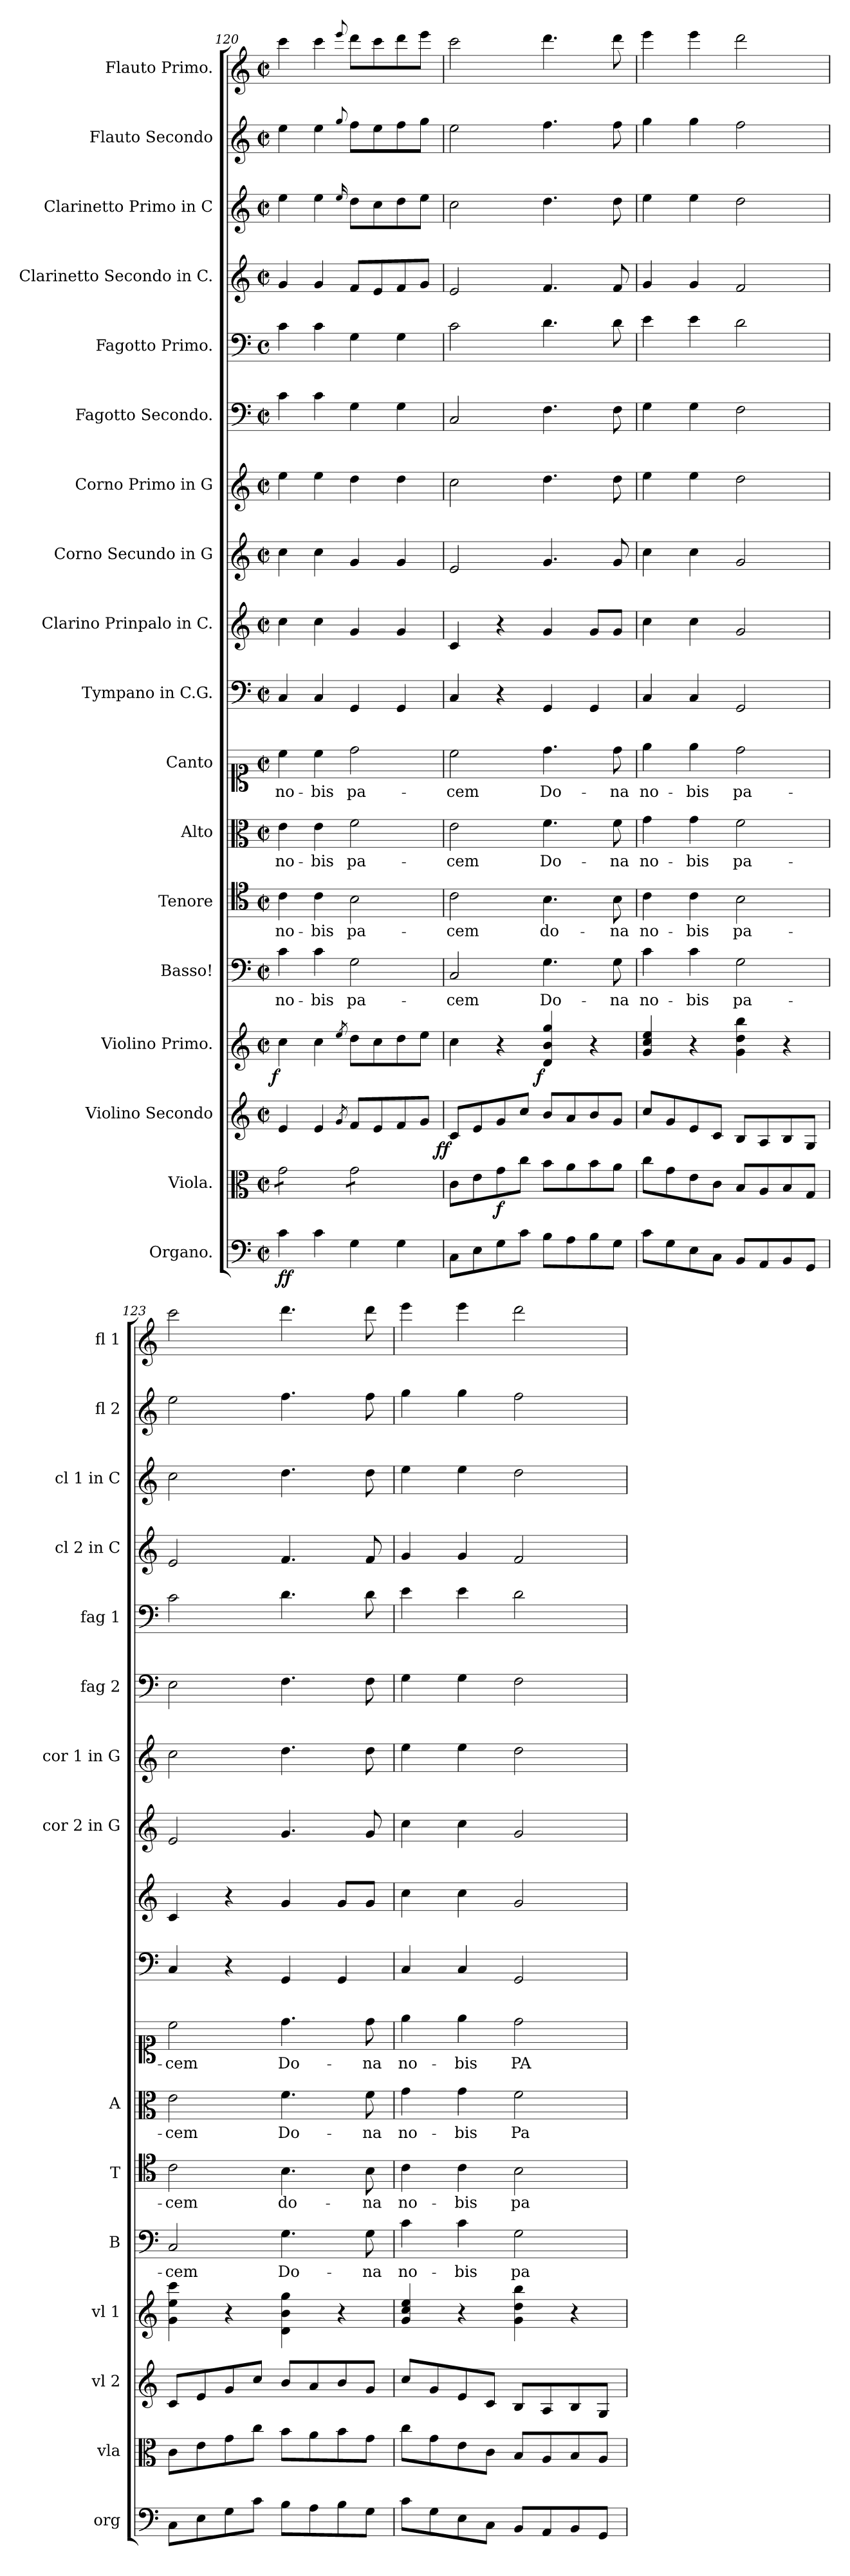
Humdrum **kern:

**kern	**dynam	**kern	**dynam	**kern	**dynam	**kern	**dynam	**kern	**text	**kern	**text	**kern	**text	**kern	**text	**kern	**kern	**kern	**kern	**kern	**kern	**kern	**kern	**kern	**kern
*part18	*part18	*part17	*part17	*part16	*part16	*part15	*part15	*part14	*part14	*part13	*part13	*part12	*part12	*part11	*part11	*part10	*part9	*part8	*part7	*part6	*part5	*part4	*part3	*part2	*part1
*staff18	*staff18	*staff17	*staff17	*staff16	*staff16	*staff15	*staff15	*staff14	*staff14	*staff13	*staff13	*staff12	*staff12	*staff11	*staff11	*staff10	*staff9	*staff8	*staff7	*staff6	*staff5	*staff4	*staff3	*staff2	*staff1
*I"Organo.	*	*I"Viola.	*	*I"Violino Secondo	*	*I"Violino Primo.	*	*I"Basso!	*	*I"Tenore	*	*I"Alto	*	*I"Canto	*	*I"Tympano in C.G.	*I"Clarino Prinpalo in C.	*I"Corno Secundo in G	*I"Corno Primo in G	*I"Fagotto Secondo.	*I"Fagotto Primo.	*I"Clarinetto Secondo in C.	*I"Clarinetto Primo in C	*I"Flauto Secondo	*I"Flauto Primo.
*I'org	*	*I'vla	*	*I'vl 2	*	*I'vl 1	*	*I'B	*	*I'T	*	*I'A	*	*	*	*	*	*I'cor 2 in G	*I'cor 1 in G	*I'fag 2	*I'fag 1	*I'cl 2 in C	*I'cl 1 in C	*I'fl 2	*I'fl 1
*clefF4	*	*clefC3	*	*clefG2	*	*clefG2	*	*clefF4	*	*clefC4	*	*clefC3	*	*clefC1	*	*clefF4	*clefG2	*clefG2	*clefG2	*clefF4	*clefF4	*clefG2	*clefG2	*clefG2	*clefG2
*k[]	*	*k[]	*	*k[]	*	*k[]	*	*k[]	*	*k[]	*	*k[]	*	*k[]	*	*k[]	*k[]	*k[]	*k[]	*k[]	*k[]	*k[]	*k[]	*k[]	*k[]
*C:	*	*C:	*	*C:	*	*C:	*	*C:	*	*C:	*	*C:	*	*C:	*	*C:	*C:	*C:	*C:	*C:	*C:	*C:	*C:	*C:	*C:
*M2/2	*	*M2/2	*	*M2/2	*	*M2/2	*	*M2/2	*	*M2/2	*	*M2/2	*	*M2/2	*	*M2/2	*M2/2	*M2/2	*M2/2	*M2/2	*M2/2	*M2/2	*M2/2	*M2/2	*M2/2
*met(c|)	*	*met(c|)	*	*met(c|)	*	*met(c|)	*	*met(c|)	*	*met(c|)	*	*met(c|)	*	*met(c|)	*	*met(c|)	*met(c|)	*met(c|)	*met(c|)	*met(c|)	*met(c)	*met(c|)	*met(c|)	*met(c|)	*met(c|)
=120	=120	=120	=120	=120	=120	=120	=120	=120	=120	=120	=120	=120	=120	=120	=120	=120	=120	=120	=120	=120	=120	=120	=120	=120	=120
!	!	!	!	!	!	!	!LO:DY:b:rj	!	!LO:LY:i	!	!	!	!	!	!	!	!	!	!	!	!	!	!	!	!
*	*	*tremolo	*	*	*	*	*	*	*	*	*	*	*	*	*	*	*	*	*	*	*	*	*	*	*
4c\	ff	8g\L	.	4e/	.	4cc\	f.	4c\	no-	4c\	no-	4e\	no-	4cc\	no-	4C/	4cc\	4cc\	4ee\	4c\	4c\	4g/	4ee\	4ee\	4ccc\
.	.	8g\	.	.	.	.	.	.	.	.	.	.	.	.	.	.	.	.	.	.	.	.	.	.	.
!	!	!	!	!	!	!	!	!	!LO:LY:i	!	!	!	!	!	!	!	!	!	!	!	!	!	!	!	!
4c\	.	8g\	.	4e/	.	4cc\	.	4c\	-bis	4c\	-bis	4e\	-bis	4cc\	-bis	4C/	4cc\	4cc\	4ee\	4c\	4c\	4g/	4ee\	4ee\	4ccc\
.	.	8g\J	.	.	.	.	.	.	.	.	.	.	.	.	.	.	.	.	.	.	.	.	.	.	.
.	.	.	.	8qg/	.	8qee/	.	.	.	.	.	.	.	.	.	.	.	.	.	.	.	.	16qqee/	8qqgg/	8qqeee/
!	!	!	!	!	!	!	!	!	!LO:LY:i	!	!	!	!	!	!	!	!	!	!	!	!	!	!	!	!
4G\	.	8g\L	.	8f/L	.	8dd\L	.	2G\	pa-	2B\	pa-	2f\	pa-	2dd\	pa-	4GG/	4g/	4g/	4dd\	4G\	4G\	8f/L	8dd\L	8ff\L	8ddd\L
.	.	8g\	.	8e/	.	8cc\	.	.	.	.	.	.	.	.	.	.	.	.	.	.	.	8e/	8cc\	8ee\	8ccc\
4G\	.	8g\	.	8f/	.	8dd\	.	.	.	.	.	.	.	.	.	4GG/	4g/	4g/	4dd\	4G\	4G\	8f/	8dd\	8ff\	8ddd\
.	.	8g\J	.	8g/J	.	8ee\J	.	.	.	.	.	.	.	.	.	.	.	.	.	.	.	8g/J	8ee\J	8gg\J	8eee\J
*	*	*Xtremolo	*	*	*	*	*	*	*	*	*	*	*	*	*	*	*	*	*	*	*	*	*	*	*
=121	=121	=121	=121	=121	=121	=121	=121	=121	=121	=121	=121	=121	=121	=121	=121	=121	=121	=121	=121	=121	=121	=121	=121	=121	=121
!	!	!	!	!	!LO:DY:b:rj	!	!	!	!LO:LY:i	!	!	!	!	!	!	!	!	!	!	!	!	!	!	!	!
8C\L	.	8c\L	.	8c/L	ff	4cc\	.	2C/	-cem	2c\	-cem	2e\	-cem	2cc\	-cem	4C/	4c/	2e/	2cc\	2C/	2c\	2e/	2cc\	2ee\	2ccc\
8E\	.	8e\	.	8e/	.	.	.	.	.	.	.	.	.	.	.	.	.	.	.	.	.	.	.	.	.
8G\	.	8g\	f	8g/	.	4r	.	.	.	.	.	.	.	.	.	4r	4r	.	.	.	.	.	.	.	.
8c\J	.	8cc\J	.	8cc/J	.	.	.	.	.	.	.	.	.	.	.	.	.	.	.	.	.	.	.	.	.
!	!	!	!	!	!	!	!LO:DY:b:rj	!	!	!	!	!	!	!	!	!	!	!	!	!	!	!	!	!	!
8B\L	.	8b\L	.	8b/L	.	4d/ 4b/ 4gg/	f	4.G\	Do-	4.B\	do-	4.f\	Do-	4.dd\	Do-	4GG/	4g/	4.g/	4.dd\	4.F\	4.d\	4.f/	4.dd\	4.ff\	4.ddd\
8A\	.	8a\	.	8a/	.	.	.	.	.	.	.	.	.	.	.	.	.	.	.	.	.	.	.	.	.
8B\	.	8b\	.	8b/	.	4r	.	.	.	.	.	.	.	.	.	4GG/	8g/L	.	.	.	.	.	.	.	.
8G\J	.	8a\J	.	8g/J	.	.	.	8G\	-na	8B\	-na	8f\	-na	8dd\	-na	.	8g/J	8g/	8dd\	8F\	8d\	8f/	8dd\	8ff\	8ddd\
=122	=122	=122	=122	=122	=122	=122	=122	=122	=122	=122	=122	=122	=122	=122	=122	=122	=122	=122	=122	=122	=122	=122	=122	=122	=122
8c\L	.	8cc\L	.	8cc/L	.	4g/ 4cc/ 4ee/	.	4c\	no-	4c\	no-	4g\	no-	4ee\	no-	4C/	4cc\	4cc\	4ee\	4G\	4e\	4g/	4ee\	4gg\	4eee\
8G\	.	8g\	.	8g/	.	.	.	.	.	.	.	.	.	.	.	.	.	.	.	.	.	.	.	.	.
8E\	.	8e\	.	8e/	.	4r	.	4c\	-bis	4c\	-bis	4g\	-bis	4ee\	-bis	4C/	4cc\	4cc\	4ee\	4G\	4e\	4g/	4ee\	4gg\	4eee\
8C\J	.	8c\J	.	8c/J	.	.	.	.	.	.	.	.	.	.	.	.	.	.	.	.	.	.	.	.	.
8BB/L	.	8B/L	.	8B/L	.	4g\ 4dd\ 4bb\	.	2G\	pa-	2B\	pa-	2f\	pa-	2dd\	pa-	2GG/	2g/	2g/	2dd\	2F\	2d\	2f/	2dd\	2ff\	2ddd\
8AA/	.	8A/	.	8A/	.	.	.	.	.	.	.	.	.	.	.	.	.	.	.	.	.	.	.	.	.
8BB/	.	8B/	.	8B/	.	4r	.	.	.	.	.	.	.	.	.	.	.	.	.	.	.	.	.	.	.
8GG/J	.	8G/J	.	8G/J	.	.	.	.	.	.	.	.	.	.	.	.	.	.	.	.	.	.	.	.	.
=123	=123	=123	=123	=123	=123	=123	=123	=123	=123	=123	=123	=123	=123	=123	=123	=123	=123	=123	=123	=123	=123	=123	=123	=123	=123
8C\L	.	8c\L	.	8c/L	.	4g\ 4ee\ 4ccc\	.	2C/	-cem	2c\	-cem	2e\	-cem	2cc\	-cem	4C/	4c/	2e/	2cc\	2E\	2c\	2e/	2cc\	2ee\	2ccc\
8E\	.	8e\	.	8e/	.	.	.	.	.	.	.	.	.	.	.	.	.	.	.	.	.	.	.	.	.
8G\	.	8g\	.	8g/	.	4r	.	.	.	.	.	.	.	.	.	4r	4r	.	.	.	.	.	.	.	.
8c\J	.	8cc\J	.	8cc/J	.	.	.	.	.	.	.	.	.	.	.	.	.	.	.	.	.	.	.	.	.
8B\L	.	8b\L	.	8b/L	.	4d\ 4b\ 4gg\	.	4.G\	Do-	4.B\	do-	4.f\	Do-	4.dd\	Do-	4GG/	4g/	4.g/	4.dd\	4.F\	4.d\	4.f/	4.dd\	4.ff\	4.ddd\
8A\	.	8a\	.	8a/	.	.	.	.	.	.	.	.	.	.	.	.	.	.	.	.	.	.	.	.	.
8B\	.	8b\	.	8b	.	4r	.	.	.	.	.	.	.	.	.	4GG/	8g/L	.	.	.	.	.	.	.	.
8G\J	.	8g\J	.	8g/J	.	.	.	8G\	-na	8B\	-na	8f\	-na	8dd\	-na	.	8g/J	8g/	8dd\	8F\	8d\	8f/	8dd\	8ff\	8ddd\
=124	=124	=124	=124	=124	=124	=124	=124	=124	=124	=124	=124	=124	=124	=124	=124	=124	=124	=124	=124	=124	=124	=124	=124	=124	=124
8c\L	.	8cc\L	.	8cc/L	.	4g/ 4cc/ 4ee/	.	4c\	no-	4c\	no-	4g\	no-	4ee\	no-	4C/	4cc\	4cc\	4ee\	4G\	4e\	4g/	4ee\	4gg\	4eee\
8G\	.	8g\	.	8g/	.	.	.	.	.	.	.	.	.	.	.	.	.	.	.	.	.	.	.	.	.
8E\	.	8e\	.	8e/	.	4r	.	4c\	-bis	4c\	-bis	4g\	-bis	4ee\	-bis	4C/	4cc\	4cc\	4ee\	4G\	4e\	4g/	4ee\	4gg\	4eee\
8C\J	.	8c\J	.	8c/J	.	.	.	.	.	.	.	.	.	.	.	.	.	.	.	.	.	.	.	.	.
8BB/L	.	8B/L	.	8B/L	.	4g\ 4dd\ 4bb\	.	2G\	pa-	2B\	pa-	2f\	Pa-	2dd\	PA-	2GG/	2g/	2g/	2dd\	2F\	2d\	2f/	2dd\	2ff\	2ddd\
8AA/	.	8A/	.	8A/	.	.	.	.	.	.	.	.	.	.	.	.	.	.	.	.	.	.	.	.	.
8BB/	.	8B/	.	8B/	.	4r	.	.	.	.	.	.	.	.	.	.	.	.	.	.	.	.	.	.	.
8GG/J	.	8A/J	.	8G/J	.	.	.	.	.	.	.	.	.	.	.	.	.	.	.	.	.	.	.	.	.
=	=	=	=	=	=	=	=	=	=	=	=	=	=	=	=	=	=	=	=	=	=	=	=	=	=
*-	*-	*-	*-	*-	*-	*-	*-	*-	*-	*-	*-	*-	*-	*-	*-	*-	*-	*-	*-	*-	*-	*-	*-	*-	*-
